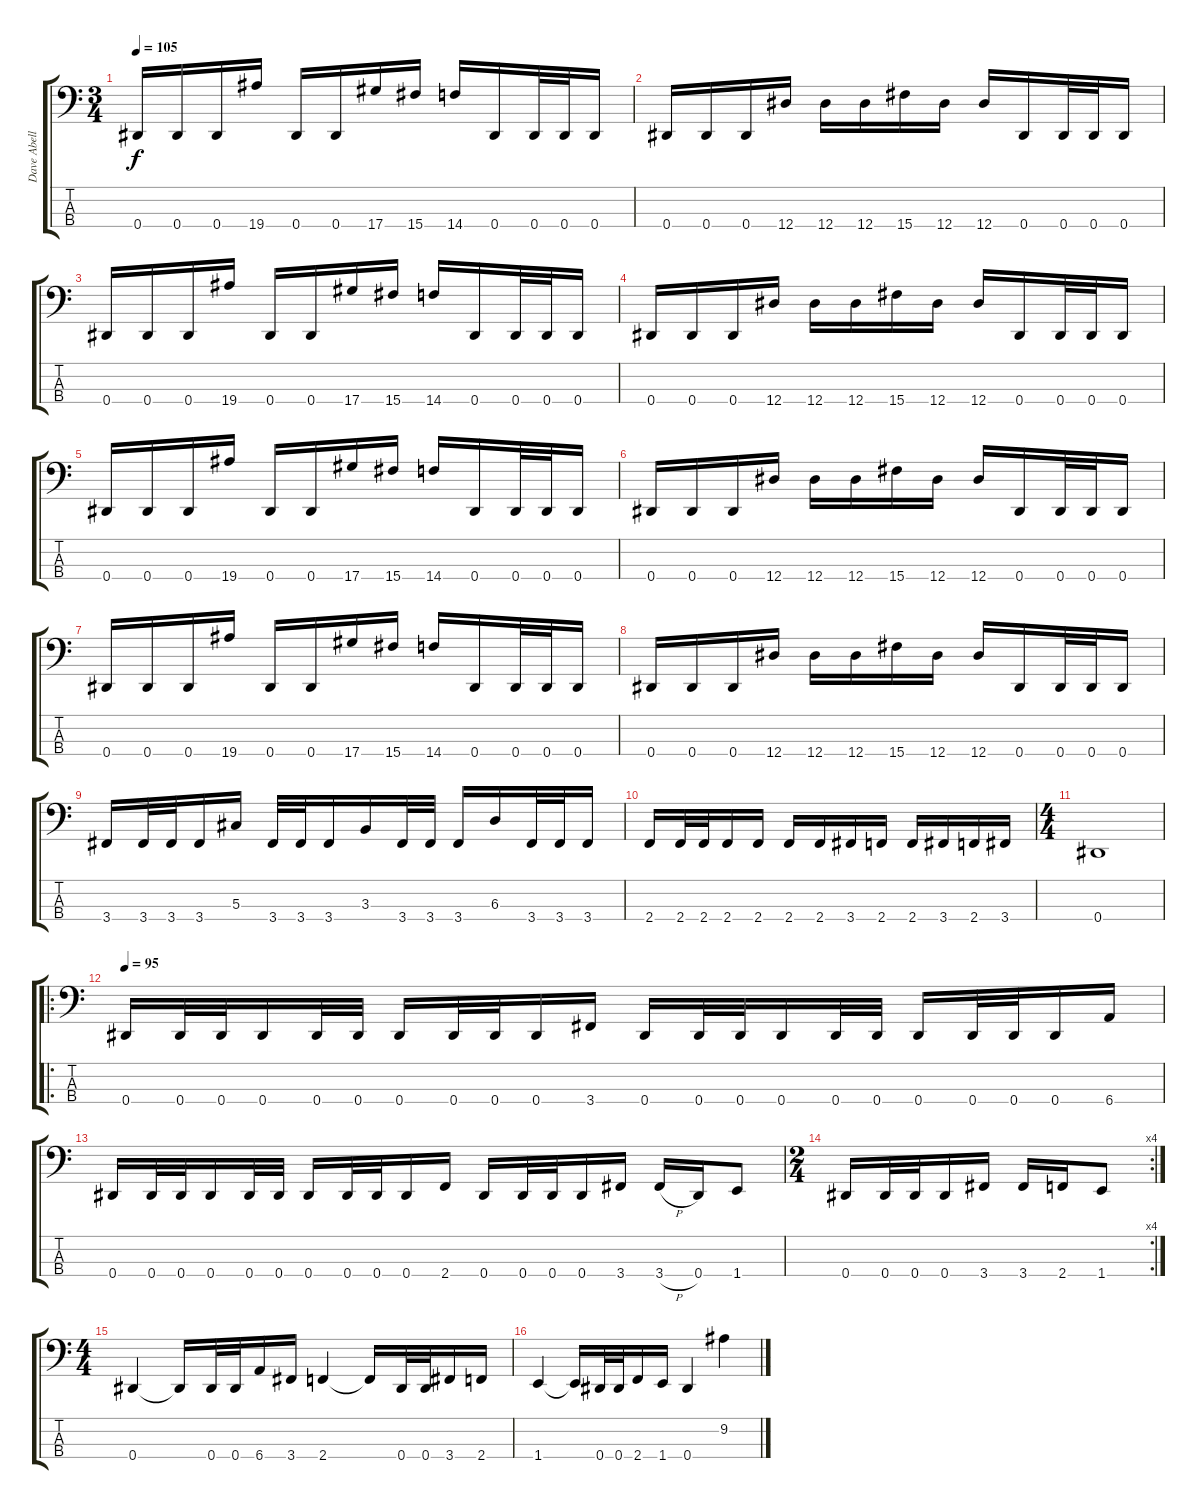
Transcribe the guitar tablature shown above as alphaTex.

\track ("Dave Abell" "Dave Abell") {instrument electricbassfinger}
\staff {score tabs}
\tuning (Gb2 Db2 Ab1 Eb1) {hide}
\ts (3 4)
\tempo 105
\clef f4
\ks c
0.4.16{dy f} 0.4.16 0.4.16 19.4.16 0.4.16 0.4.16 17.4.16 15.4.16 14.4.16 0.4.16 0.4.32 0.4.32 0.4.16 |
0.4.16 0.4.16 0.4.16 12.4.16 12.4.16 12.4.16 15.4.16 12.4.16 12.4.16 0.4.16 0.4.32 0.4.32 0.4.16 |
0.4.16 0.4.16 0.4.16 19.4.16 0.4.16 0.4.16 17.4.16 15.4.16 14.4.16 0.4.16 0.4.32 0.4.32 0.4.16 |
0.4.16 0.4.16 0.4.16 12.4.16 12.4.16 12.4.16 15.4.16 12.4.16 12.4.16 0.4.16 0.4.32 0.4.32 0.4.16 |
0.4.16 0.4.16 0.4.16 19.4.16 0.4.16 0.4.16 17.4.16 15.4.16 14.4.16 0.4.16 0.4.32 0.4.32 0.4.16 |
0.4.16 0.4.16 0.4.16 12.4.16 12.4.16 12.4.16 15.4.16 12.4.16 12.4.16 0.4.16 0.4.32 0.4.32 0.4.16 |
0.4.16 0.4.16 0.4.16 19.4.16 0.4.16 0.4.16 17.4.16 15.4.16 14.4.16 0.4.16 0.4.32 0.4.32 0.4.16 |
0.4.16 0.4.16 0.4.16 12.4.16 12.4.16 12.4.16 15.4.16 12.4.16 12.4.16 0.4.16 0.4.32 0.4.32 0.4.16 |
3.4.16 3.4.32 3.4.32 3.4.16 5.3.16 3.4.32 3.4.32 3.4.16 3.3.16 3.4.32 3.4.32 3.4.16 6.3.16 3.4.32 3.4.32 3.4.16 |
2.4.16 2.4.32 2.4.32 2.4.16 2.4.16 2.4.16 2.4.16 3.4.16 2.4.16 2.4.16 3.4.16 2.4.16 3.4.16 |
\ts (4 4)
0.4.1 |
\ro
\tempo 95
0.4.16 0.4.32 0.4.32 0.4.16 0.4.32 0.4.32 0.4.16 0.4.32 0.4.32 0.4.16 3.4.16 0.4.16 0.4.32 0.4.32 0.4.16 0.4.32 0.4.32 0.4.16 0.4.32 0.4.32 0.4.16 6.4.16 |
0.4.16 0.4.32 0.4.32 0.4.16 0.4.32 0.4.32 0.4.16 0.4.32 0.4.32 0.4.16 2.4.16 0.4.16 0.4.32 0.4.32 0.4.16 3.4.16 3.4{h}.16 0.4.16 1.4.8 |
\rc 4
\ts (2 4)
0.4.16 0.4.32 0.4.32 0.4.16 3.4.16 3.4.16 2.4.16 1.4.8 |
\ts (4 4)
0.4.4 0.4{t}.16 0.4.32 0.4.32 6.4.16 3.4.16 2.4.4 2.4{t}.16 0.4.32 0.4.32 3.4.16 2.4.16 |
1.4.4 1.4{t}.16 0.4.32 0.4.32 2.4.16 1.4.16 0.4.4 9.2.4
